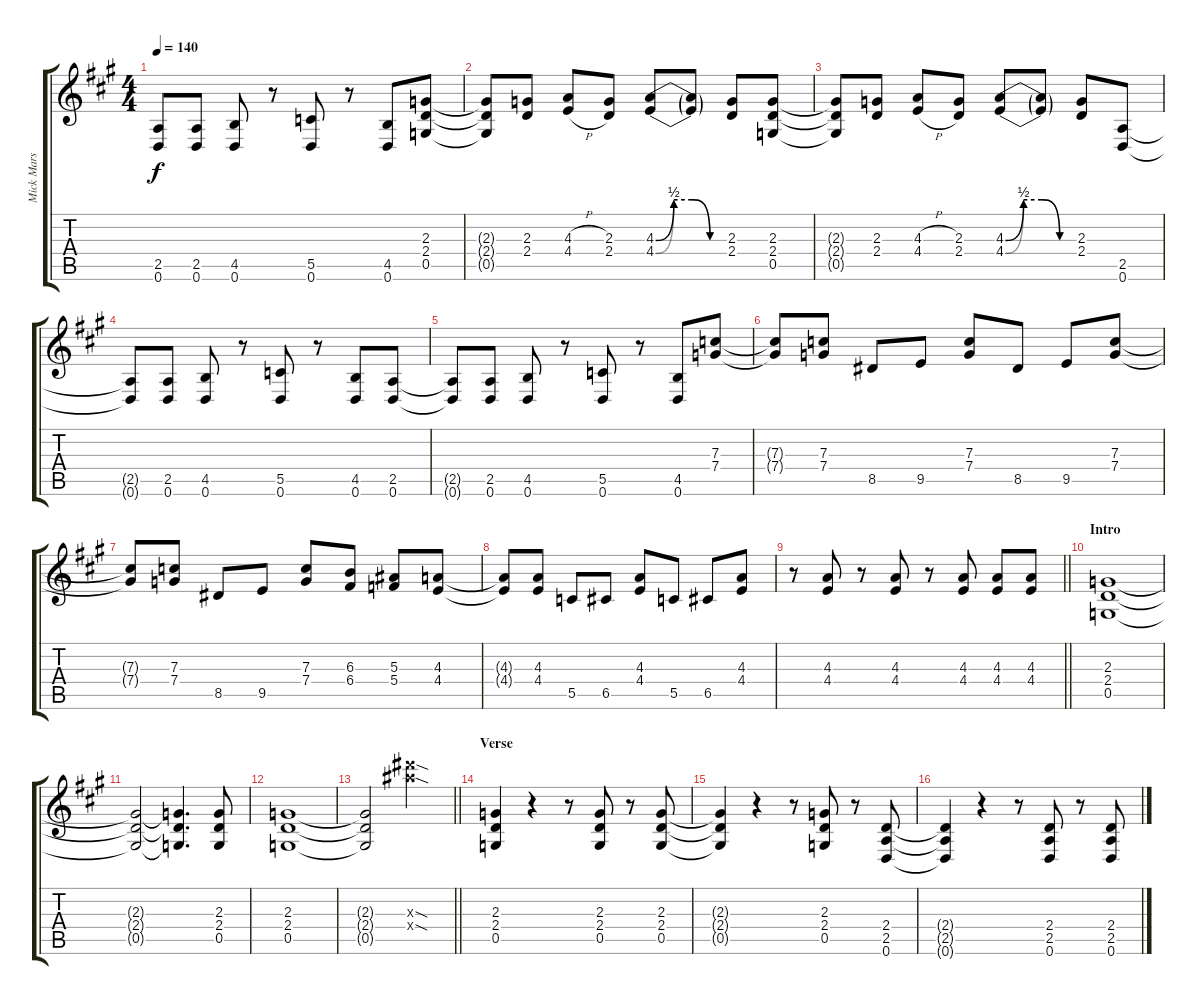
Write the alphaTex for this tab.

\track ("Mick Mars - Rhytm - Guitar II" "Mick Mars ") {instrument distortionguitar}
\staff {score tabs}
\tuning (D4 A3 F3 C3 G2 D2) {hide}
\ts (4 4)
\tempo 140
\clef g2
\ks a
(2.5{t} 0.6{t}).8{dy f} (2.5 0.6).8 (4.5 0.6).8 r.8 (5.5 0.6).8 r.8 (4.5 0.6).8 (2.3 2.4 0.5).8 |
(2.3{t} 2.4{t} 0.5{t}).8 (2.3 2.4).8 (4.3{h} 4.4{h}).8 (2.3 2.4).8 (4.3{be (custom 0 0 15 2 30 2 45 0 60 0)} 4.4{be (custom 0 0 15 2 30 2 45 0 60 0)}).8 (4.3{t} 4.4{t}).8 (2.3 2.4).8 (2.3 2.4 0.5).8 |
(2.3{t} 2.4{t} 0.5{t}).8 (2.3 2.4).8 (4.3{h} 4.4{h}).8 (2.3 2.4).8 (4.3{be (custom 0 0 15 2 30 2 45 0 60 0)} 4.4{be (custom 0 0 15 2 30 2 45 0 60 0)}).8 (4.3{t} 4.4{t}).8 (2.3 2.4).8 (2.5 0.6).8 |
(2.5{t} 0.6{t}).8 (2.5 0.6).8 (4.5 0.6).8 r.8 (5.5 0.6).8 r.8 (4.5 0.6).8 (2.5 0.6).8 |
(2.5{t} 0.6{t}).8 (2.5 0.6).8 (4.5 0.6).8 r.8 (5.5 0.6).8 r.8 (4.5 0.6).8 (7.3 7.4).8 |
(7.3{t} 7.4{t}).8 (7.3 7.4).8 8.5.8 9.5.8 (7.3 7.4).8 8.5.8 9.5.8 (7.3 7.4).8 |
(7.3{t} 7.4{t}).8 (7.3 7.4).8 8.5.8 9.5.8 (7.3 7.4).8 (6.3 6.4).8 (5.3 5.4).8 (4.3 4.4).8 |
(4.3{t} 4.4{t}).8 (4.3 4.4).8 5.5.8 6.5.8 (4.3 4.4).8 5.5.8 6.5.8 (4.3 4.4).8 |
\barLineRight lightlight
r.8 (4.3 4.4).8 r.8 (4.3 4.4).8 r.8 (4.3 4.4).8 (4.3 4.4).8 (4.3 4.4).8 |
\section ("" "Intro")
(2.3 2.4 0.5).1 |
(2.3{t} 2.4{t} 0.5{t}).2 (2.3{t} 2.4{t} 0.5{t}).4{d} (2.3 2.4 0.5).8 |
(2.3 2.4 0.5).1 |
\barLineRight lightlight
(2.3{t} 2.4{t} 0.5{t}).2 (22.3{sod x} 22.4{sod x}).2 |
\section ("" "Verse")
(2.3 2.4 0.5).4 r.4 r.8 (2.3 2.4 0.5).8 r.8 (2.3 2.4 0.5).8 |
(2.3{t} 2.4{t} 0.5{t}).4 r.4 r.8 (2.3 2.4 0.5).8 r.8 (2.4 2.5 0.6).8 |
(2.4{t} 2.5{t} 0.6{t}).4 r.4 r.8 (2.4 2.5 0.6).8 r.8 (2.4 2.5 0.6).8
